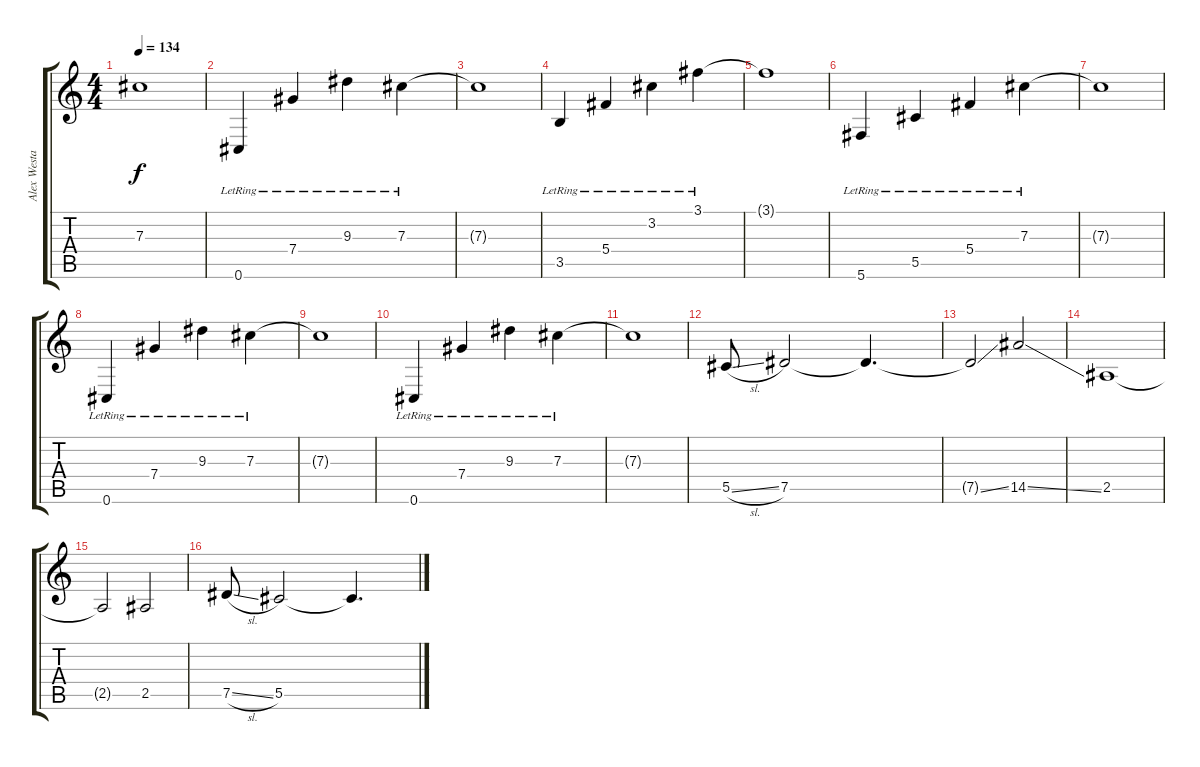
\track ("Alex Westaway" "Alex Westa") {instrument distortionguitar}
\staff {score tabs}
\tuning (Eb4 Bb3 Gb3 Db3 Ab2 Db2) {hide}
\ts (4 4)
\tempo 134
\clef g2
\ks c
7.3{t}.1{dy f} |
0.6{lr}.4 7.4{lr}.4 9.3{lr}.4 7.3{lr}.4 |
7.3{t}.1 |
3.5{lr}.4 5.4{lr}.4 3.2{lr}.4 3.1{lr}.4 |
3.1{t}.1 |
5.6{lr}.4 5.5{lr}.4 5.4{lr}.4 7.3{lr}.4 |
7.3{t}.1 |
0.6{lr}.4 7.4{lr}.4 9.3{lr}.4 7.3{lr}.4 |
7.3{t}.1 |
0.6{lr}.4 7.4{lr}.4 9.3{lr}.4 7.3{lr}.4 |
7.3{t}.1 |
5.5{sl}.8{volume 13 instrument distortionguitar} 7.5.2 7.5{t}.4{d} |
7.5{ss t}.2 14.5{ss}.2 |
2.5.1 |
2.5{t}.2 2.5.2 |
7.5{sl}.8 5.5.2 5.5{t}.4{d}
